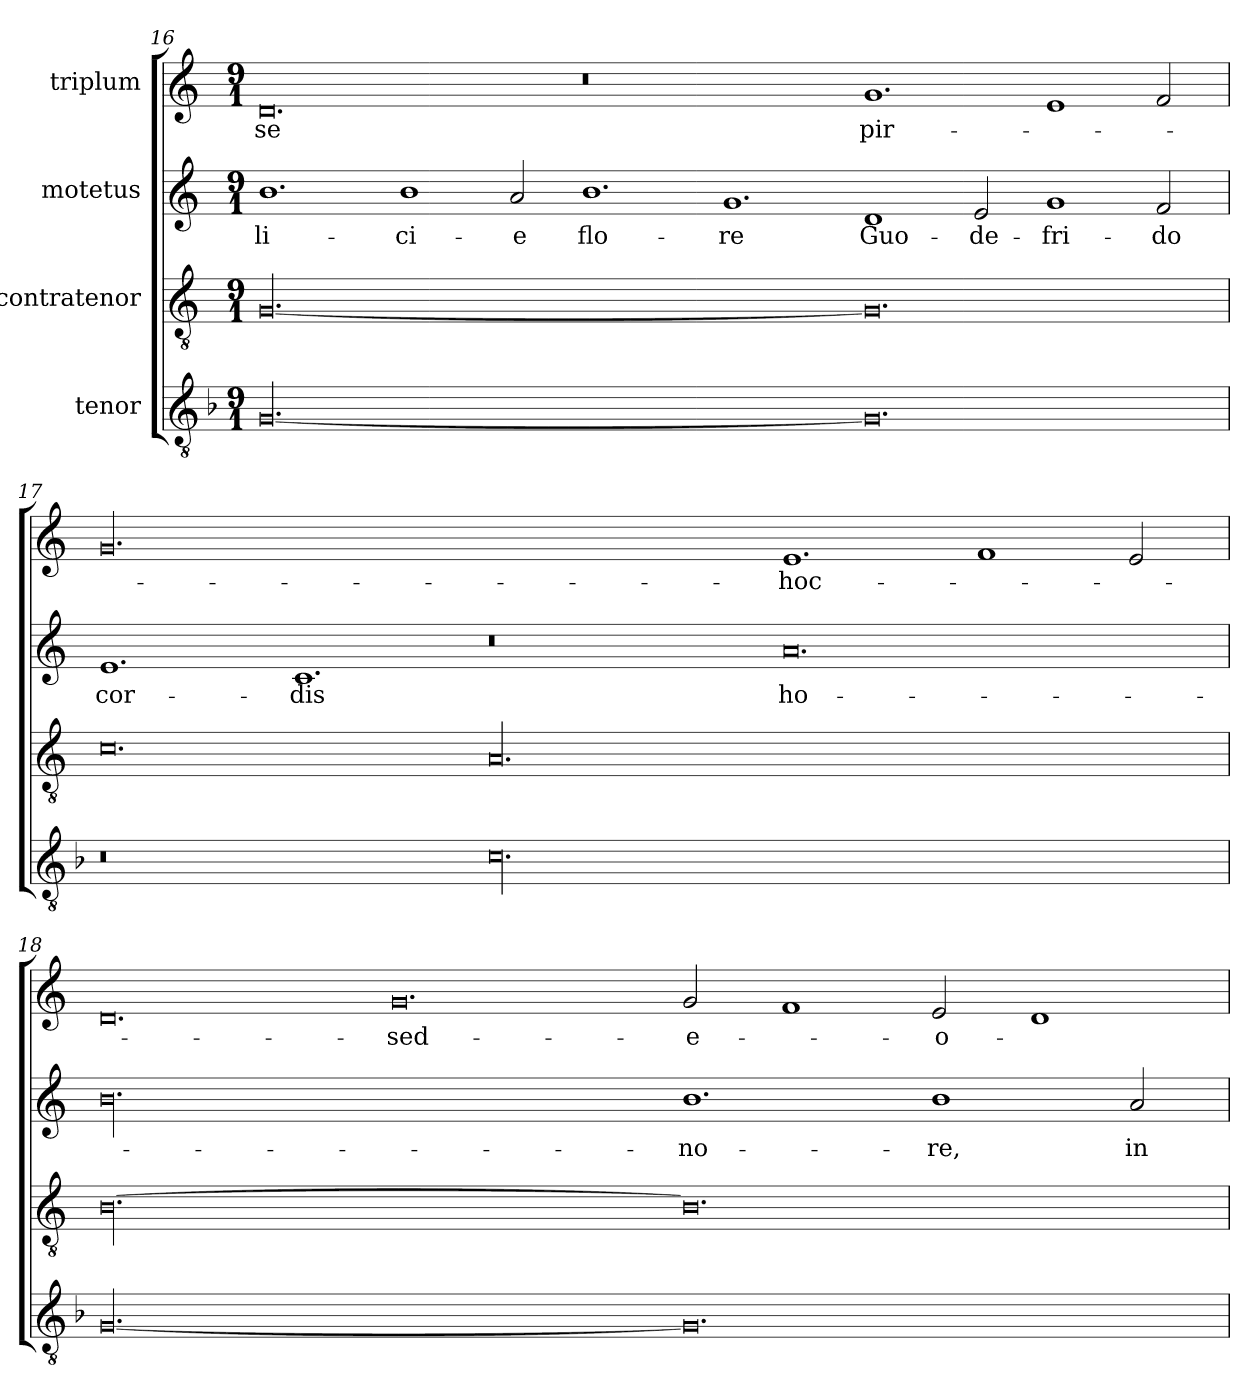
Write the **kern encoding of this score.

**kern	**kern	**kern	**text	**kern	**text
*part4	*part3	*part2	*part2	*part1	*part1
*staff4	*staff3	*staff2	*staff2	*staff1	*staff1
*I"tenor	*I"contratenor	*I"motetus	*	*I"triplum	*
!!LO:PB:g=z
*clefGv2	*clefGv2	*clefG2	*	*clefG2	*
*k[b-]	*k[]	*k[]	*	*k[]	*
*F:	*C:	*C:	*	*C:	*
*M9/1	*M9/1	*M9/1	*	*M9/1	*
=16	=16	=16	=16	=16	=16
[00.G/	[00.G/	1.b\	-li-	0.d/	-se
.	.	1b\	-ci-	.	.
.	.	2a/	-e	.	.
.	.	1.b\	flo-	0.r	.
.	.	1.g/	-re	.	.
0.G/]	0.G/]	1d/	Guo-	1.g/	pir-
.	.	2e/	-de-	.	.
.	.	1g/	-fri-	1e/	.
.	.	2f/	-do	2f/	.
=17	=17	=17	=17	=17	=17
0.r	0.c\	1.e/	cor-	00.g/	.
.	.	1.c/	-dis	.	.
00.c\	00.A/	0.r	.	.	.
.	.	0.a/	ho-	1.e/	hoc-
.	.	.	.	1f/	.
.	.	.	.	2e/	.
=18	=18	=18	=18	=18	=18
[00.G/	[00.B\	00.b\	.	0.d/	.
.	.	.	.	0.g/	sed-
0.G/]	0.B\]	1.b\	-no-	2g/	e-
.	.	.	.	1f/	.
.	.	1b\	-re,	2e/	-o-
.	.	.	.	1d/	.
.	.	2a/	in-	.	.
=	=	=	=	=	=
*-	*-	*-	*-	*-	*-
